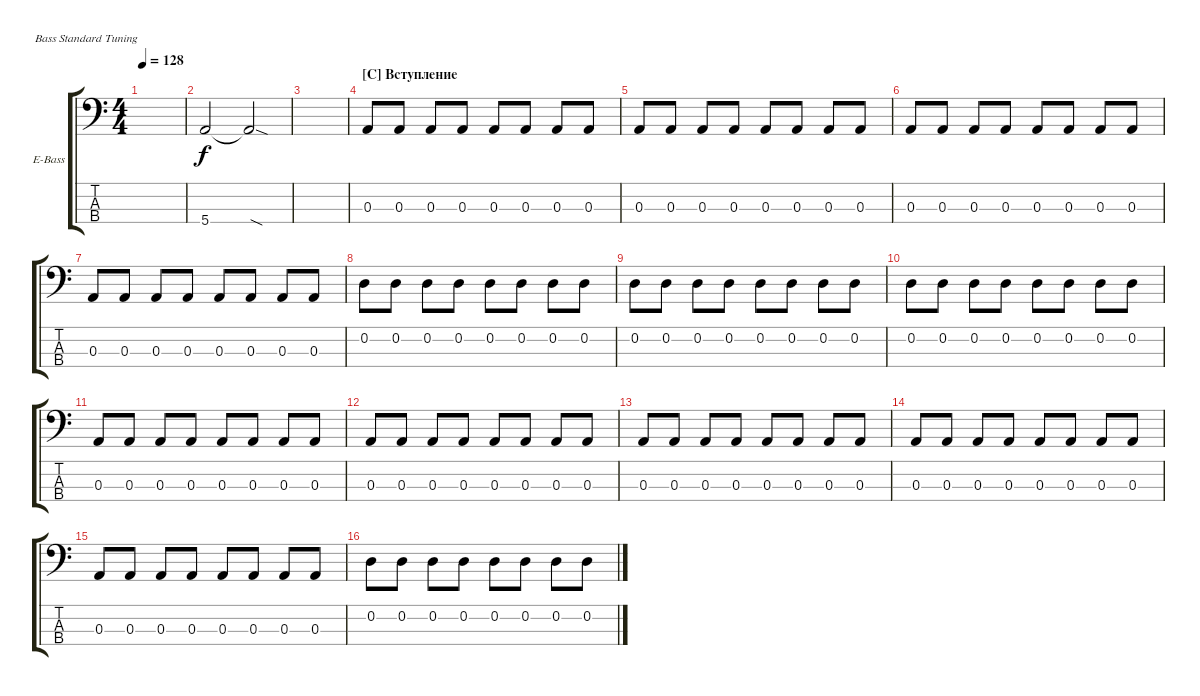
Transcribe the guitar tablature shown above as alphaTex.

\defaultSystemsLayout 4
\bracketExtendMode groupsimilarinstruments
\firstSystemTrackNameOrientation horizontal
\otherSystemsTrackNameOrientation horizontal
\track ("А. Андреев" "E-Bass") {instrument electricbassfinger}
\staff {score tabs}
\tuning (G2 D2 A1 E1)
\ts (4 4)
\tempo 128
\clef f4
\ks c
|
5.4.2 5.4{sod t}.2 |
|
\section ("C" "Вступление")
0.3.8 0.3.8 0.3.8 0.3.8 0.3.8 0.3.8 0.3.8 0.3.8 |
0.3.8 0.3.8 0.3.8 0.3.8 0.3.8 0.3.8 0.3.8 0.3.8 |
0.3.8 0.3.8 0.3.8 0.3.8 0.3.8 0.3.8 0.3.8 0.3.8 |
0.3.8 0.3.8 0.3.8 0.3.8 0.3.8 0.3.8 0.3.8 0.3.8 |
0.2.8 0.2.8 0.2.8 0.2.8 0.2.8 0.2.8 0.2.8 0.2.8 |
0.2.8 0.2.8 0.2.8 0.2.8 0.2.8 0.2.8 0.2.8 0.2.8 |
0.2.8 0.2.8 0.2.8 0.2.8 0.2.8 0.2.8 0.2.8 0.2.8 |
0.3.8 0.3.8 0.3.8 0.3.8 0.3.8 0.3.8 0.3.8 0.3.8 |
0.3.8 0.3.8 0.3.8 0.3.8 0.3.8 0.3.8 0.3.8 0.3.8 |
0.3.8 0.3.8 0.3.8 0.3.8 0.3.8 0.3.8 0.3.8 0.3.8 |
0.3.8 0.3.8 0.3.8 0.3.8 0.3.8 0.3.8 0.3.8 0.3.8 |
0.3.8 0.3.8 0.3.8 0.3.8 0.3.8 0.3.8 0.3.8 0.3.8 |
0.2.8 0.2.8 0.2.8 0.2.8 0.2.8 0.2.8 0.2.8 0.2.8
